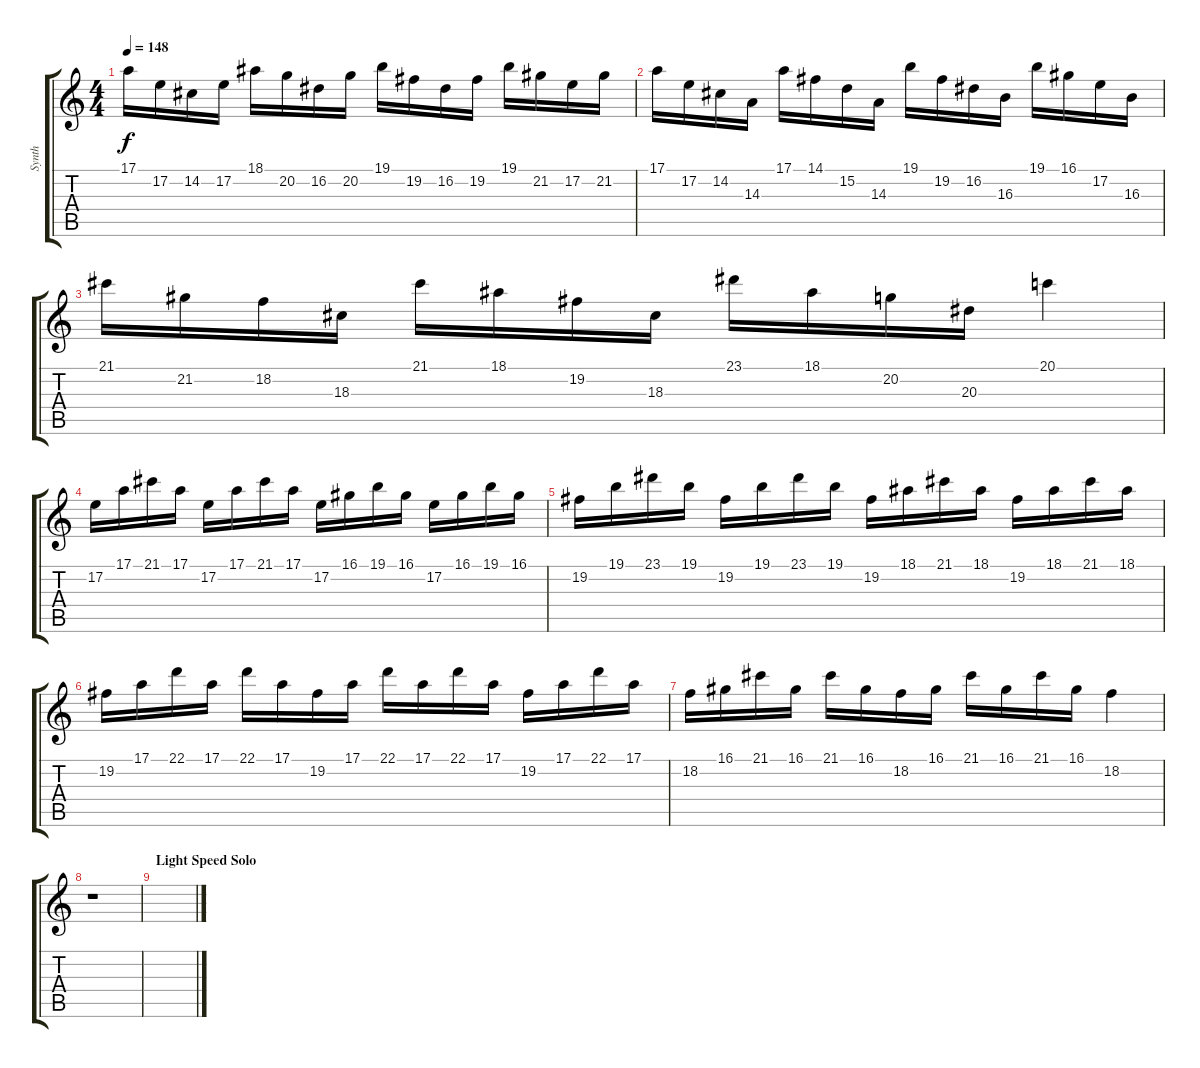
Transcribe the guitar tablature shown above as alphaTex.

\track ("Synth" "Synth") {instrument lead2sawtooth}
\staff {score tabs}
\tuning (E4 B3 G3 D3 A2 E2) {hide}
\ts (4 4)
\tempo 148
\clef g2
\ks c
17.1.16{dy f} 17.2.16 14.2.16 17.2.16 18.1.16 20.2.16 16.2.16 20.2.16 19.1.16 19.2.16 16.2.16 19.2.16 19.1.16 21.2.16 17.2.16 21.2.16 |
17.1.16 17.2.16 14.2.16 14.3.16 17.1.16 14.1.16 15.2.16 14.3.16 19.1.16 19.2.16 16.2.16 16.3.16 19.1.16 16.1.16 17.2.16 16.3.16 |
21.1.16 21.2.16 18.2.16 18.3.16 21.1.16 18.1.16 19.2.16 18.3.16 23.1.16 18.1.16 20.2.16 20.3.16 20.1.4 |
17.2.16 17.1.16 21.1.16 17.1.16 17.2.16 17.1.16 21.1.16 17.1.16 17.2.16 16.1.16 19.1.16 16.1.16 17.2.16 16.1.16 19.1.16 16.1.16 |
19.2.16 19.1.16 23.1.16 19.1.16 19.2.16 19.1.16 23.1.16 19.1.16 19.2.16 18.1.16 21.1.16 18.1.16 19.2.16 18.1.16 21.1.16 18.1.16 |
19.2.16 17.1.16 22.1.16 17.1.16 22.1.16 17.1.16 19.2.16 17.1.16 22.1.16 17.1.16 22.1.16 17.1.16 19.2.16 17.1.16 22.1.16 17.1.16 |
18.2.16 16.1.16 21.1.16 16.1.16 21.1.16 16.1.16 18.2.16 16.1.16 21.1.16 16.1.16 21.1.16 16.1.16 18.2.4 |
r.1 |
\section ("" "Light Speed Solo")
